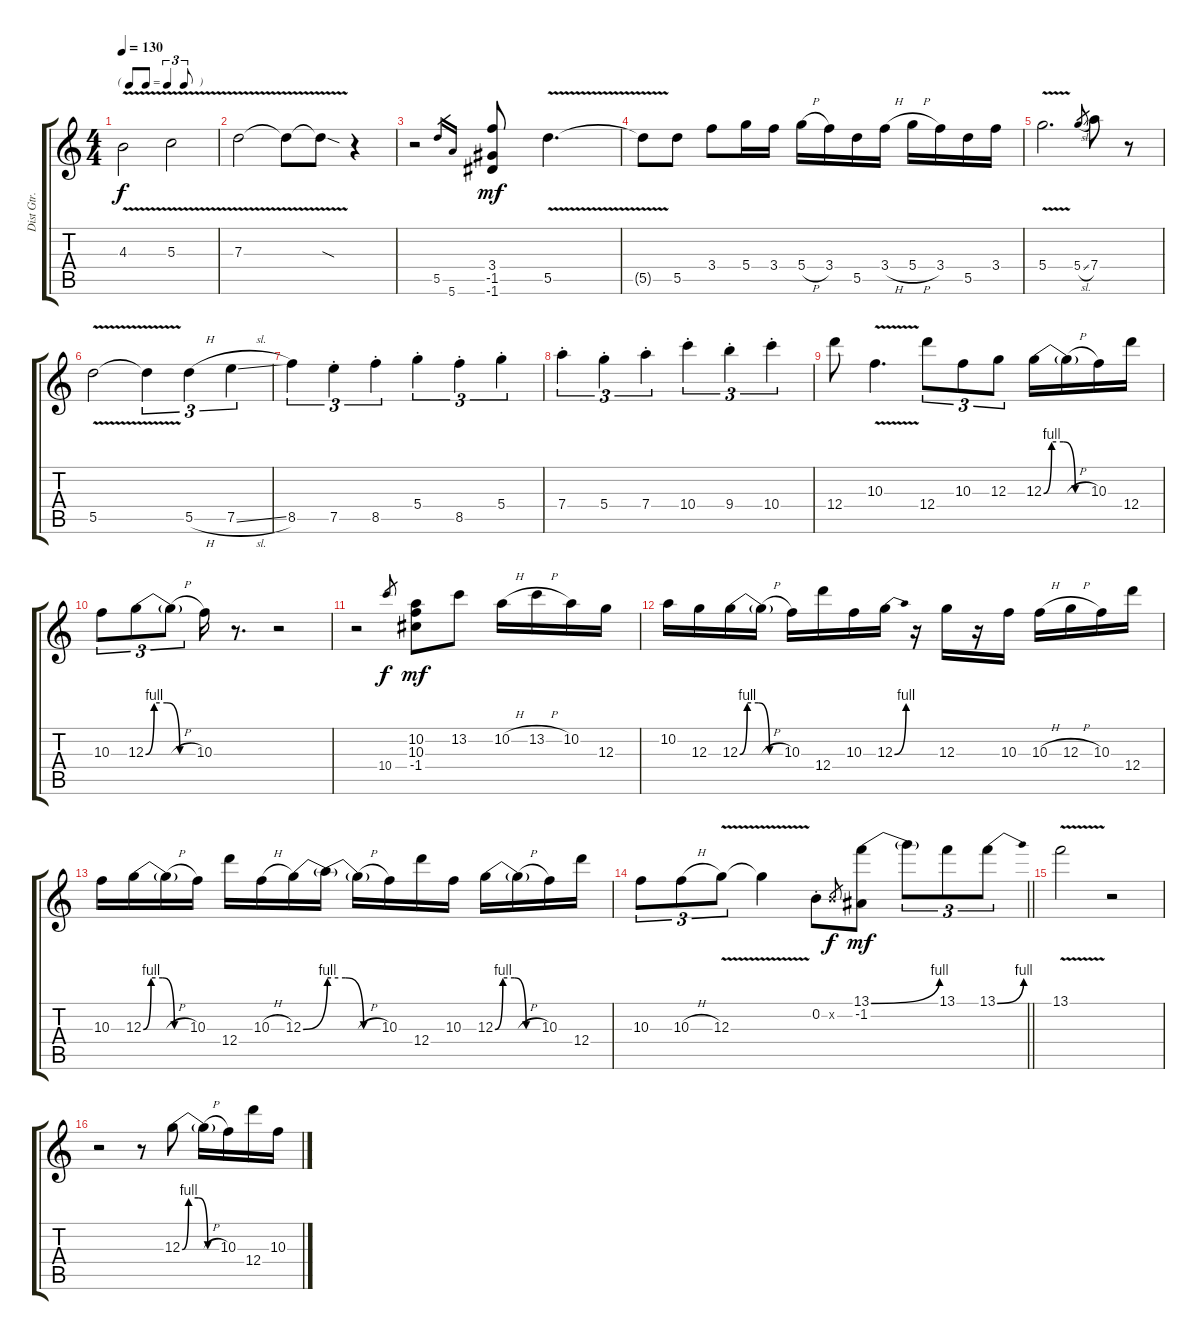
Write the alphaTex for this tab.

\track ("Dist Gtr." "Dist Gtr.") {instrument distortionguitar}
\staff {score tabs}
\tuning (E4 B3 G3 D4 A3 E3) {hide}
\ts (4 4)
\tf triplet8th
\tempo 130
\clef g2
\ks c
4.3{v}.2{dy f} 5.3{v}.2 |
7.3{v}.2 7.3{v t}.8 7.3{sod t}.8 r.4 |
r.2 5.5.16{gr} 5.6.16{gr} (3.4 -1.5 -1.6).8{dy mf} 5.5{v}.4{d} |
5.5{v t}.8 5.5.8 3.4.8 5.4.16 3.4.16 5.4{h}.16 3.4.16 5.5.16 3.4{h}.16 5.4{h}.16 3.4.16 5.5.16 3.4.16 |
5.4{v}.2{d} 5.4{sl}.8{gr} 7.4.8 r.8 |
5.5{v}.2 5.5{v t}.4{tu (3 2)} 5.5{h}.4{tu (3 2)} 7.5{sl}.4{tu (3 2)} |
8.5.4{tu (3 2)} 7.5{st}.4{tu (3 2)} 8.5{st}.4{tu (3 2)} 5.4{st}.4{tu (3 2)} 8.5{st}.4{tu (3 2)} 5.4{st}.4{tu (3 2)} |
7.4{st}.4{tu (3 2)} 5.4{st}.4{tu (3 2)} 7.4{st}.4{tu (3 2)} 10.4{st}.4{tu (3 2)} 9.4{st}.4{tu (3 2)} 10.4{st}.4{tu (3 2)} |
12.4.8 10.3{v}.4{d} 12.4.8{tu (3 2)} 10.3.8{tu (3 2)} 12.3.8{tu (3 2)} 12.3{be (custom 0 0 10 4 25 4 40 0 60 0)}.16 12.3{h t}.16 10.3.16 12.4.16 |
10.3.8{tu (3 2)} 12.3{be (custom 0 0 10 4 25 4 40 0 60 0)}.8{tu (3 2)} 12.3{h t}.8{tu (3 2)} 10.3.16 r.8{d} r.2 |
r.2 10.4.8{gr dy f} (10.2 10.3 -1.4).8{dy mf} 13.2.8 10.2{h}.16 13.2{h}.16 10.2.16 12.3.16 |
10.2.16 12.3.16 12.3{be (custom 0 0 10 4 25 4 40 0 60 0)}.16 12.3{h t}.16 10.3.16 12.4.16 10.3.16 12.3{be (bend 0 0 60 4)}.16 r.16 12.3.16 r.16 10.3.16 10.3{h}.16 12.3{h}.16 10.3.16 12.4.16 |
10.3.16 12.3{be (custom 0 0 10 4 25 4 40 0 60 0)}.16 12.3{h t}.16 10.3.16 12.4.16 10.3{h}.16 12.3{be (bend 0 0 60 4)}.16 12.3{be (custom 0 4 20 4 40 0 60 0) t}.16 12.3{h t}.16 10.3.16 12.4.16 10.3.16 12.3{be (custom 0 0 10 4 25 4 40 0 60 0)}.16 12.3{h t}.16 10.3.16 12.4.16 |
\barLineRight lightlight
10.3.8{tu (3 2)} 10.3{h}.8{tu (3 2)} 12.3{v}.8{tu (3 2)} 12.3{v t}.4 0.2{st}.8 0.2{x}.8{gr dy f} (13.1{be (bend 0 0 60 4)} -1.2).8{dy mf} 13.1{t}.8{tu (3 2)} 13.1.8{tu (3 2)} 13.1{be (bend 0 0 60 4)}.8{tu (3 2)} |
13.1{v}.2 r.2 |
r.2 r.8 12.3{be (custom 0 0 10 4 25 4 40 0 60 0)}.8 12.3{h t}.16 10.3.16 12.4.16 10.3.16
